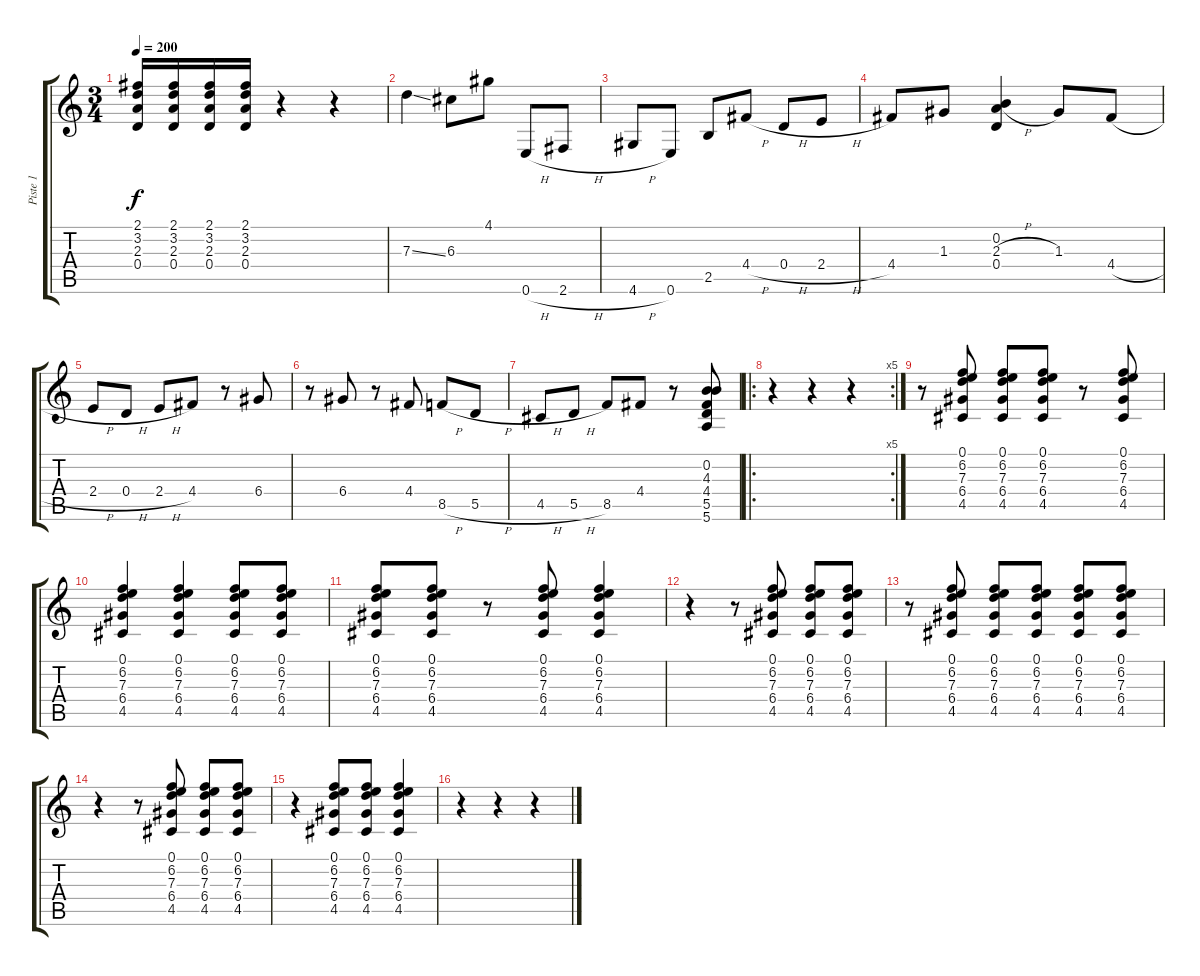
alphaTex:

\track ("Piste 1" "Piste 1") {instrument acousticguitarnylon}
\staff {score tabs}
\tuning (E4 B3 G3 D3 A2 E2) {hide}
\ts (3 4)
\tempo 200
\clef g2
\ks c
(2.1 3.2 2.3 0.4).16{dy f} (2.1 3.2 2.3 0.4).16 (2.1 3.2 2.3 0.4).16 (2.1 3.2 2.3 0.4).16 r.4 r.4 |
7.3{ss}.4 6.3.8 4.1.8 0.6{h}.8 2.6{h}.8 |
4.6{h}.8 0.6.8 2.5.8 4.4{h}.8 0.4{h}.8 2.4{h}.8 |
4.4.8 1.3.8 (0.2 2.3{h} 0.4).4 1.3.8 4.4{h}.8 |
2.4{h}.8 0.4{h}.8 2.4{h}.8 4.4.8 r.8 6.4.8 |
r.8 6.4.8 r.8 4.4.8 8.5{h}.8 5.5{h}.8 |
4.5{h}.8 5.5{h}.8 8.5.8 4.4.8 r.8 (0.2 4.3 4.4 5.5 5.6).8 |
\ro
\rc 5
r.4 r.4 r.4 |
r.8 (0.1 6.2 7.3 6.4 4.5).8 (0.1 6.2 7.3 6.4 4.5).8 (0.1 6.2 7.3 6.4 4.5).8 r.8 (0.1 6.2 7.3 6.4 4.5).8 |
(0.1 6.2 7.3 6.4 4.5).4 (0.1 6.2 7.3 6.4 4.5).4 (0.1 6.2 7.3 6.4 4.5).8 (0.1 6.2 7.3 6.4 4.5).8 |
(0.1 6.2 7.3 6.4 4.5).8 (0.1 6.2 7.3 6.4 4.5).8 r.8 (0.1 6.2 7.3 6.4 4.5).8 (0.1 6.2 7.3 6.4 4.5).4 |
r.4 r.8 (0.1 6.2 7.3 6.4 4.5).8 (0.1 6.2 7.3 6.4 4.5).8 (0.1 6.2 7.3 6.4 4.5).8 |
r.8 (0.1 6.2 7.3 6.4 4.5).8 (0.1 6.2 7.3 6.4 4.5).8 (0.1 6.2 7.3 6.4 4.5).8 (0.1 6.2 7.3 6.4 4.5).8 (0.1 6.2 7.3 6.4 4.5).8 |
r.4 r.8 (0.1 6.2 7.3 6.4 4.5).8 (0.1 6.2 7.3 6.4 4.5).8 (0.1 6.2 7.3 6.4 4.5).8 |
r.4 (0.1 6.2 7.3 6.4 4.5).8 (0.1 6.2 7.3 6.4 4.5).8 (0.1 6.2 7.3 6.4 4.5).4 |
r.4 r.4 r.4
